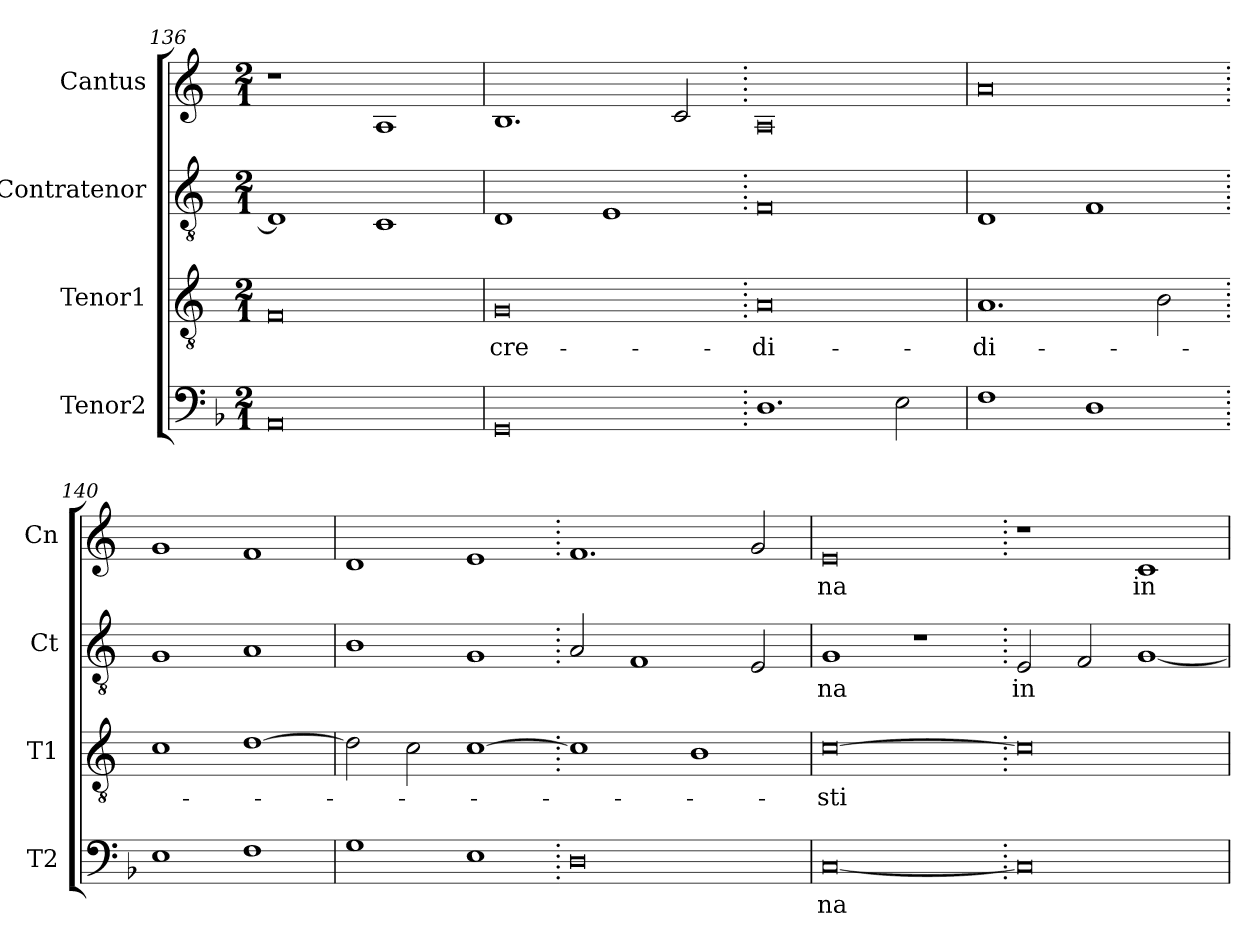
**kern	**text	**kern	**text	**kern	**text	**kern	**text
*part4	*part4	*part3	*part3	*part2	*part2	*part1	*part1
*staff4	*staff4	*staff3	*staff3	*staff2	*staff2	*staff1	*staff1
*I"Tenor2	*	*I"Tenor1	*	*I"Contratenor	*	*I"Cantus	*
*I'T2	*	*I'T1	*	*I'Ct	*	*I'Cn	*
*clefF4	*	*clefGv2	*	*clefGv2	*	*clefG2	*
*k[b-]	*	*k[]	*	*k[]	*	*k[]	*
*M2/1	*	*M2/1	*	*M2/1	*	*M2/1	*
=136	=136	=136	=136	=136	=136	=136	=136
0AA	.	0F	.	1D]	.	1r	.
.	.	.	.	1C	.	1A	.
=137	=137	=137	=137	=137	=137	=137	=137
0GG	.	0G	cre-	1D	.	1.B	.
.	.	.	.	1E	.	.	.
.	.	.	.	.	.	2c/	.
=138.	=138.	=138.	=138.	=138.	=138.	=138.	=138.
1.D	.	0A	-di-	0F	.	0A	.
2E\	.	.	.	.	.	.	.
=139	=139	=139	=139	=139	=139	=139	=139
1F	.	1.A	-di-	1D	.	0a	.
1D	.	.	.	1F	.	.	.
.	.	2B\	.	.	.	.	.
=140.	=140.	=140.	=140.	=140.	=140.	=140.	=140.
1E	.	1c	.	1G	.	1g	.
1F	.	[1d	.	1A	.	1f	.
=141	=141	=141	=141	=141	=141	=141	=141
1G	.	2d\]	.	1B	.	1d	.
.	.	2c\	.	.	.	.	.
1E	.	[1c	.	1G	.	1e	.
=142.	=142.	=142.	=142.	=142.	=142.	=142.	=142.
0D	.	1c]	.	2A/	.	1.f	.
.	.	.	.	1F	.	.	.
.	.	1B	.	.	.	.	.
.	.	.	.	2E/	.	2g/	.
=143	=143	=143	=143	=143	=143	=143	=143
[0C	-na	[0c	-sti	1G	-na	0e	-na
.	.	.	.	1r	.	.	.
=144.	=144.	=144.	=144.	=144.	=144.	=144.	=144.
0C]	.	0c]	.	2E/	in	1r	.
.	.	.	.	2F/	.	.	.
.	.	.	.	[1G	.	1c	in
=	=	=	=	=	=	=	=
*-	*-	*-	*-	*-	*-	*-	*-
